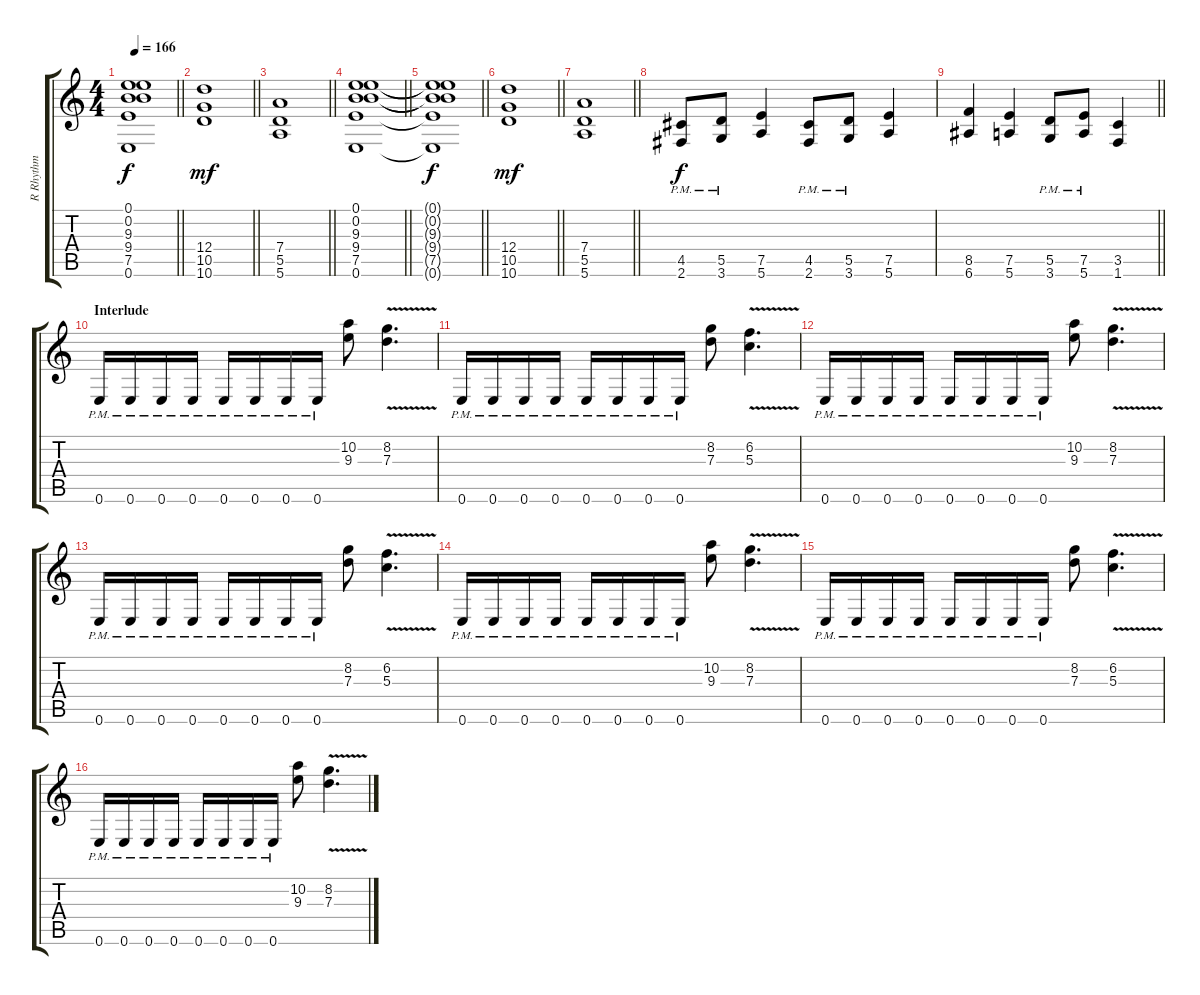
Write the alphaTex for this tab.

\track ("R Rhythm" "R Rhythm") {instrument distortionguitar}
\staff {score tabs}
\tuning (E4 B3 G3 D3 A2 E2) {hide}
\ts (4 4)
\tempo 166
\clef g2
\barLineRight lightlight
\ks c
(0.1{t} 0.2{t} 9.3{t} 9.4{t} 7.5{t} 0.6{t}).1{dy f} |
\barLineRight lightlight
(12.4 10.5 10.6).1{dy mf} |
\barLineRight lightlight
(7.4 5.5 5.6).1 |
\barLineRight lightlight
(0.1 0.2 9.3 9.4 7.5 0.6).1 |
\barLineRight lightlight
(0.1{t} 0.2{t} 9.3{t} 9.4{t} 7.5{t} 0.6{t}).1{dy f} |
\barLineRight lightlight
(12.4 10.5 10.6).1{dy mf} |
\barLineRight lightlight
(7.4 5.5 5.6).1 |
(4.5{pm} 2.6{pm}).8{dy f} (5.5{pm} 3.6{pm}).8 (7.5 5.6).4 (4.5{pm} 2.6{pm}).8 (5.5{pm} 3.6{pm}).8 (7.5 5.6).4 |
\barLineRight lightlight
(8.5 6.6).4 (7.5 5.6).4 (5.5{pm} 3.6{pm}).8 (7.5{pm} 5.6{pm}).8 (3.5 1.6).4 |
\section ("" "Interlude")
0.6{pm}.16 0.6{pm}.16 0.6{pm}.16 0.6{pm}.16 0.6{pm}.16 0.6{pm}.16 0.6{pm}.16 0.6{pm}.16 (10.2 9.3).8 (8.2{v} 7.3{v}).4{d} |
0.6{pm}.16 0.6{pm}.16 0.6{pm}.16 0.6{pm}.16 0.6{pm}.16 0.6{pm}.16 0.6{pm}.16 0.6{pm}.16 (8.2 7.3).8 (6.2{v} 5.3{v}).4{d} |
0.6{pm}.16 0.6{pm}.16 0.6{pm}.16 0.6{pm}.16 0.6{pm}.16 0.6{pm}.16 0.6{pm}.16 0.6{pm}.16 (10.2 9.3).8 (8.2{v} 7.3{v}).4{d} |
0.6{pm}.16 0.6{pm}.16 0.6{pm}.16 0.6{pm}.16 0.6{pm}.16 0.6{pm}.16 0.6{pm}.16 0.6{pm}.16 (8.2 7.3).8 (6.2{v} 5.3{v}).4{d} |
0.6{pm}.16 0.6{pm}.16 0.6{pm}.16 0.6{pm}.16 0.6{pm}.16 0.6{pm}.16 0.6{pm}.16 0.6{pm}.16 (10.2 9.3).8 (8.2{v} 7.3{v}).4{d} |
0.6{pm}.16 0.6{pm}.16 0.6{pm}.16 0.6{pm}.16 0.6{pm}.16 0.6{pm}.16 0.6{pm}.16 0.6{pm}.16 (8.2 7.3).8 (6.2{v} 5.3{v}).4{d} |
0.6{pm}.16 0.6{pm}.16 0.6{pm}.16 0.6{pm}.16 0.6{pm}.16 0.6{pm}.16 0.6{pm}.16 0.6{pm}.16 (10.2 9.3).8 (8.2{v} 7.3{v}).4{d}
